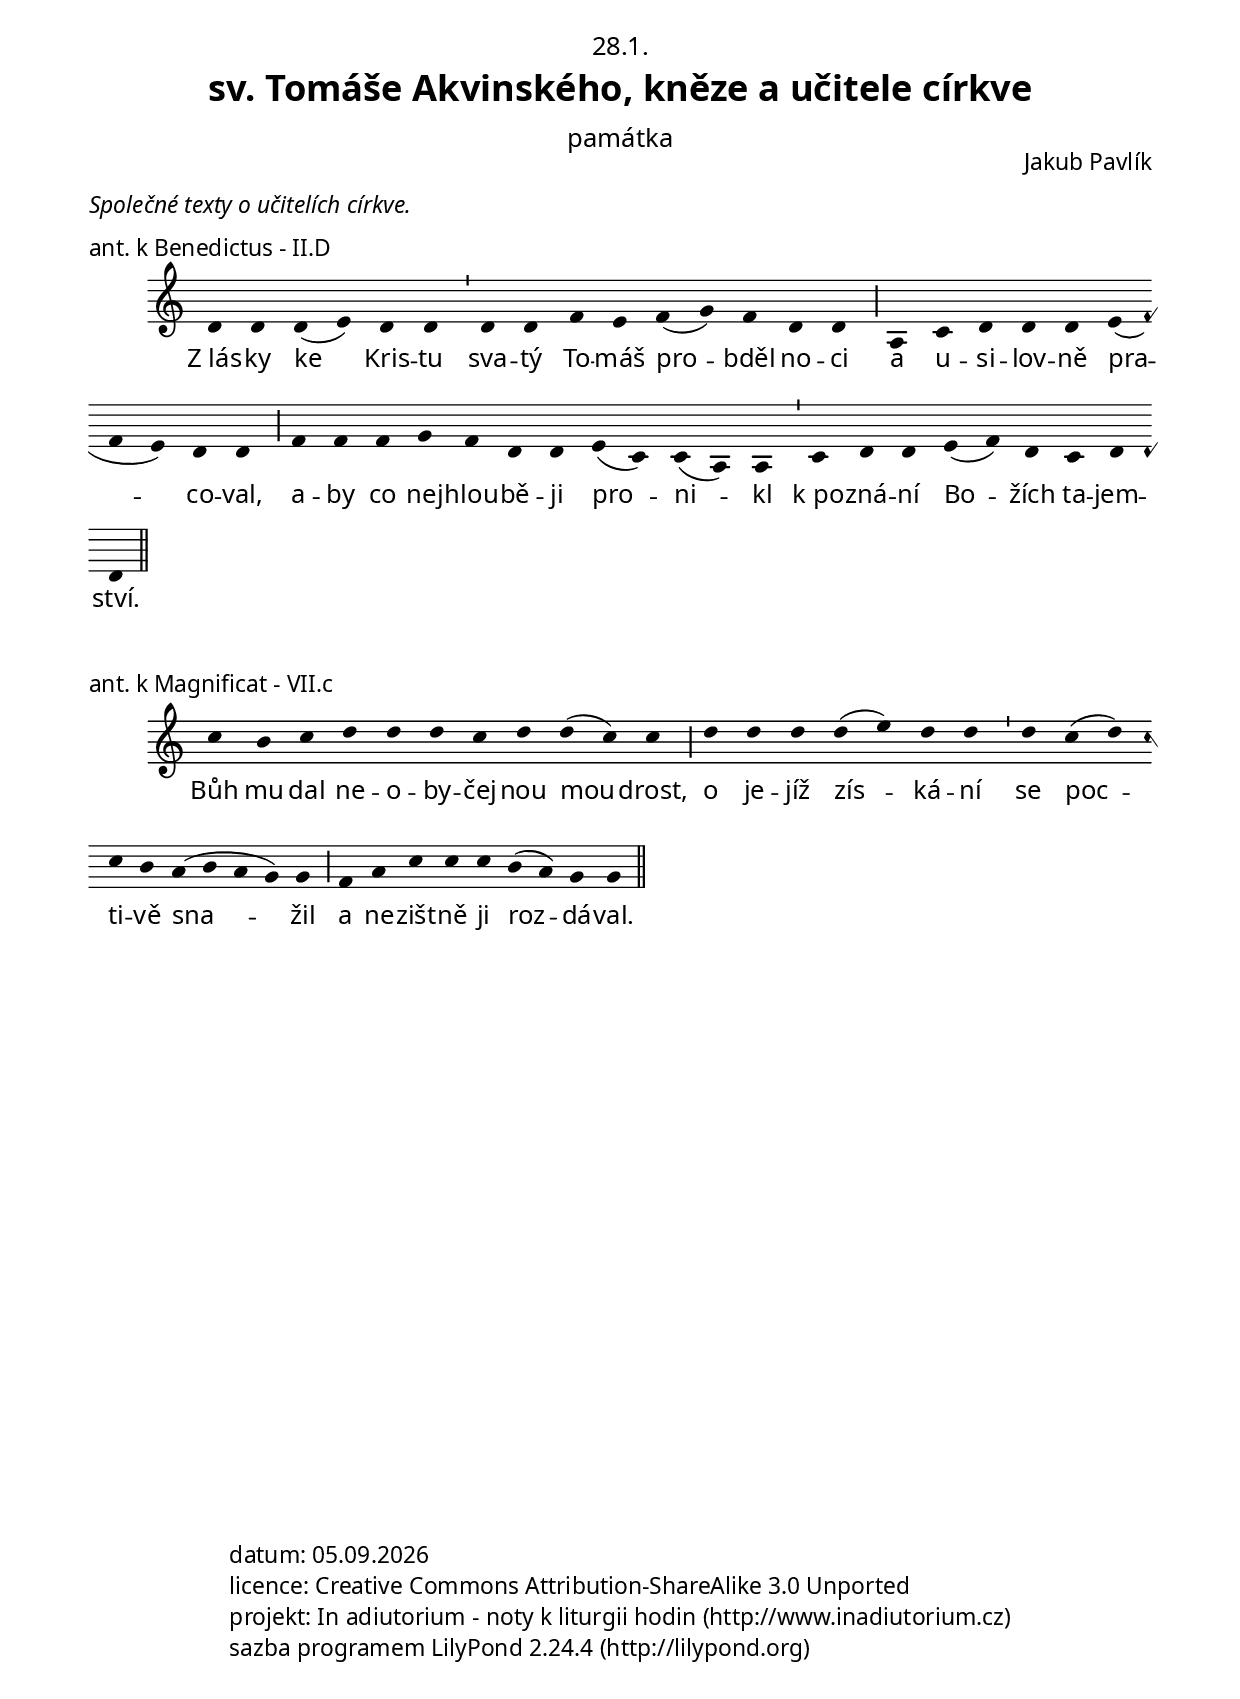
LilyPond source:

\version "2.17.24"

\include "../spolecne.ly"

\header {
  title = \markup\titleSvatek
            "sv. Tomáše Akvinského, kněze a učitele církve"
            památka
            28.1.
  composer = "Jakub Pavlík"
}

\markup\communia #'(#:ucitel)

\score {
  \relative c' {
    \choralniRezim
    d4 d d( e) d d \barMin
    d d f e f( g) f d d \barMaior
    a c d d d e( f e) d d \barMaior
    f f f g f d d e( c) c( a) a \barMin
    c d d e( f) d c d d \barFinalis
  }
  \addlyrics {
    Z_lás -- ky ke Kris -- tu
    sva -- tý To -- máš pro -- bděl no -- ci
    a u -- si -- lov -- ně pra -- co -- val,
    a -- by co nej -- hlou -- bě -- ji pro -- ni -- kl
    k_po -- zná -- ní Bo -- žích ta -- jem -- ství.
  }
  \header {
    quid = "ant. k Benedictus"
    modus = "II"
    differentia = "D"
    psalmus = ""
    id = "aben"
    piece = \markup {\sestavTitulekBezZalmu}
  }
}

\score {
  \relative c'' {
    \choralniRezim
    c4 b c d d d c d d( c) c \barMaior
    d d d d( e) d d \barMin d c( d) c b a( b a g) g \barMaior
    f a c c c b( a) g g \barFinalis
  }
  \addlyrics {
    Bůh mu dal ne -- o -- by -- čej -- nou mou -- drost,
    o je -- jíž zís -- ká -- ní se poc -- ti -- vě sna -- žil
    a ne -- zišt -- ně ji roz -- dá -- val.
  }
  \header {
    quid = "ant. k Magnificat"
    modus = "VII"
    differentia = "c"
    psalmus = ""
    id = "amag"
    piece = \markup {\sestavTitulekBezZalmu}
  }
}